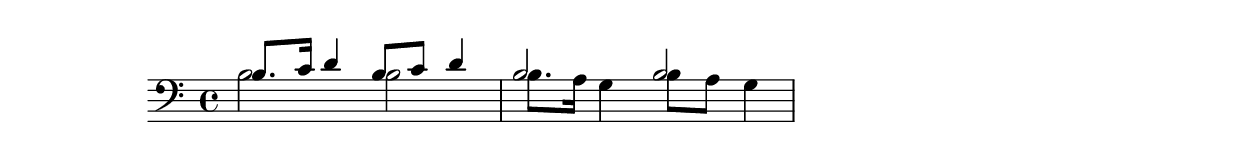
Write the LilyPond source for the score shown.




\header { texidoc = "Collision resolution tries to put notes with dots
  on the right side."
}

\version "2.1.30"
\paper { raggedright= ##t }

% todo: b2 (up) + b8 down looks strange compared to c2up + b8. (down)
\score{
        \context Staff \notes <<
                \clef "bass"
		{ b8. c'16 d'4 b8  c'8  d'4 b2 b2  }
		\\
		{ b2 b2 b8. a16 g4 b8 a g4 }
        >>
}



